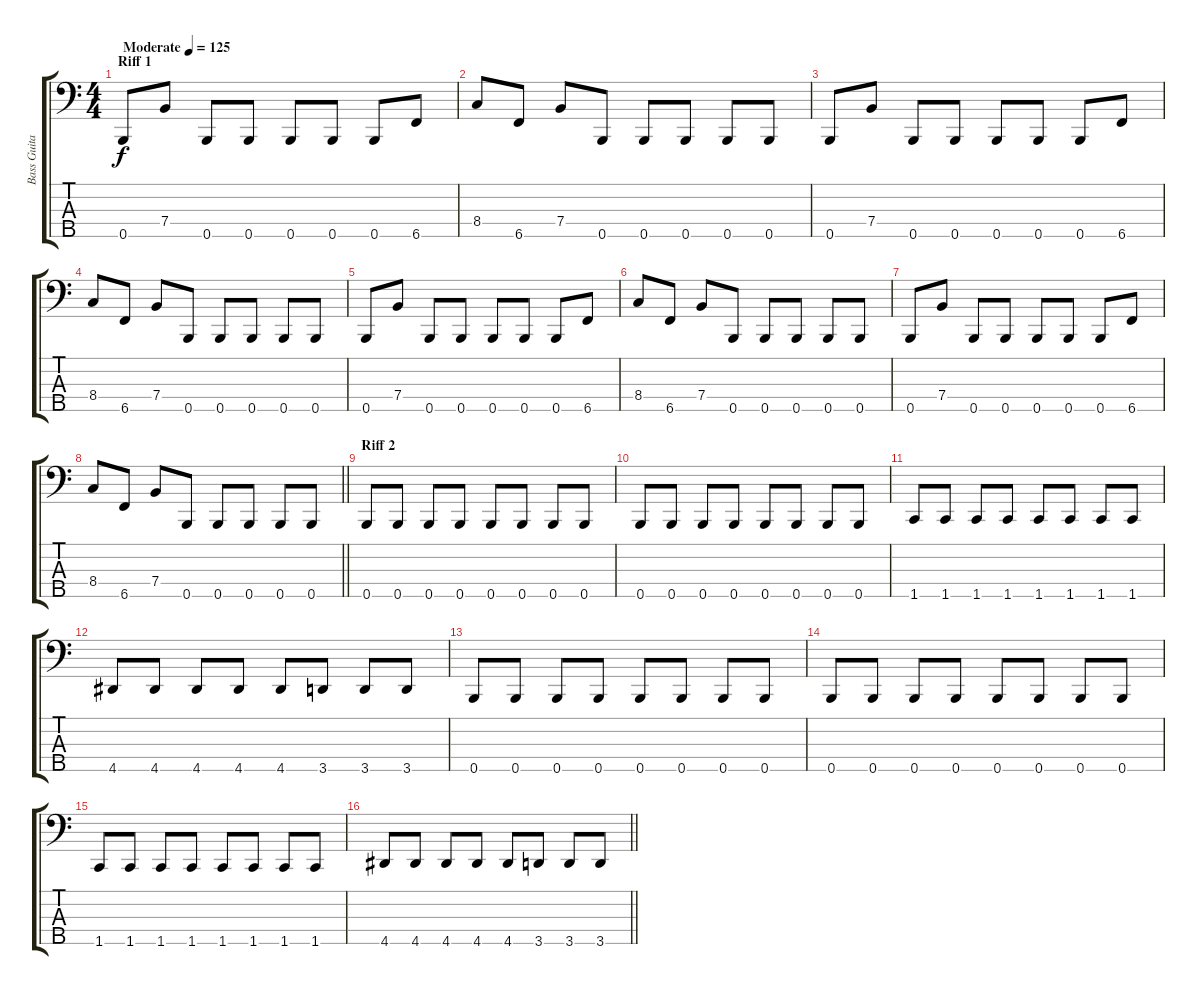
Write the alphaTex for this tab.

\track ("Bass Guitar" "Bass Guita") {instrument electricbasspick}
\staff {score tabs}
\tuning (G2 D2 A1 E1 B0) {hide}
\ts (4 4)
\section ("" "Riff 1")
\tempo (125 "Moderate")
\clef f4
\ks c
0.5.8{dy f instrument electricbasspick} 7.4.8 0.5.8 0.5.8 0.5.8 0.5.8 0.5.8 6.5.8 |
8.4.8 6.5.8 7.4.8 0.5.8 0.5.8 0.5.8 0.5.8 0.5.8 |
0.5.8 7.4.8 0.5.8 0.5.8 0.5.8 0.5.8 0.5.8 6.5.8 |
8.4.8 6.5.8 7.4.8 0.5.8 0.5.8 0.5.8 0.5.8 0.5.8 |
0.5.8 7.4.8 0.5.8 0.5.8 0.5.8 0.5.8 0.5.8 6.5.8 |
8.4.8 6.5.8 7.4.8 0.5.8 0.5.8 0.5.8 0.5.8 0.5.8 |
0.5.8 7.4.8 0.5.8 0.5.8 0.5.8 0.5.8 0.5.8 6.5.8 |
\barLineRight lightlight
8.4.8 6.5.8 7.4.8 0.5.8 0.5.8 0.5.8 0.5.8 0.5.8 |
\section ("" "Riff 2")
0.5.8 0.5.8 0.5.8 0.5.8 0.5.8 0.5.8 0.5.8 0.5.8 |
0.5.8 0.5.8 0.5.8 0.5.8 0.5.8 0.5.8 0.5.8 0.5.8 |
1.5.8 1.5.8 1.5.8 1.5.8 1.5.8 1.5.8 1.5.8 1.5.8 |
4.5.8 4.5.8 4.5.8 4.5.8 4.5.8 3.5.8 3.5.8 3.5.8 |
0.5.8 0.5.8 0.5.8 0.5.8 0.5.8 0.5.8 0.5.8 0.5.8 |
0.5.8 0.5.8 0.5.8 0.5.8 0.5.8 0.5.8 0.5.8 0.5.8 |
1.5.8 1.5.8 1.5.8 1.5.8 1.5.8 1.5.8 1.5.8 1.5.8 |
\barLineRight lightlight
4.5.8 4.5.8 4.5.8 4.5.8 4.5.8 3.5.8 3.5.8 3.5.8
